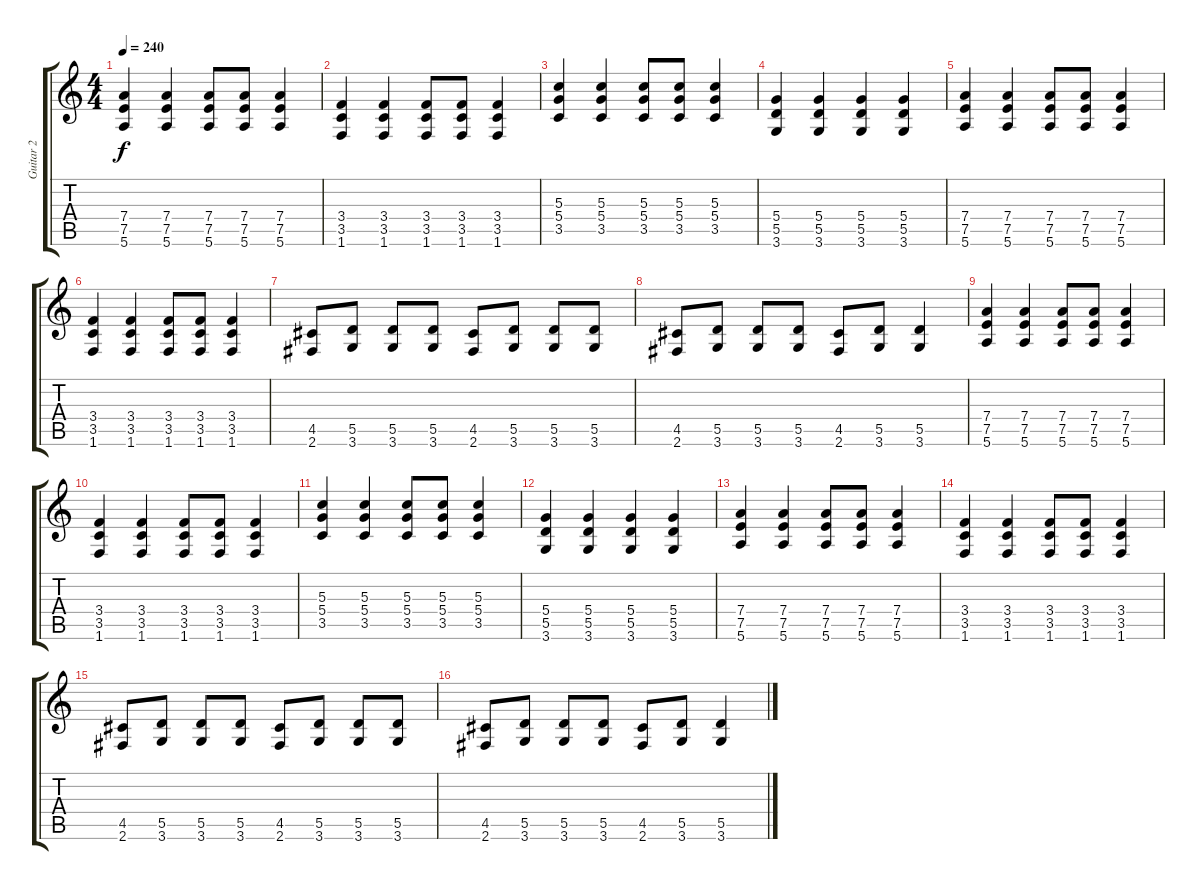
\track ("Guitar 2" "Guitar 2") {instrument distortionguitar}
\staff {score tabs}
\tuning (E4 B3 G3 D3 A2 E2) {hide}
\ts (4 4)
\tempo 240
\clef g2
\ks c
(7.4 7.5 5.6).4{dy f instrument distortionguitar} (7.4 7.5 5.6).4 (7.4 7.5 5.6).8 (7.4 7.5 5.6).8 (7.4 7.5 5.6).4 |
(3.4 3.5 1.6).4 (3.4 3.5 1.6).4 (3.4 3.5 1.6).8 (3.4 3.5 1.6).8 (3.4 3.5 1.6).4 |
(5.3 5.4 3.5).4 (5.3 5.4 3.5).4 (5.3 5.4 3.5).8 (5.3 5.4 3.5).8 (5.3 5.4 3.5).4 |
(5.4 5.5 3.6).4 (5.4 5.5 3.6).4 (5.4 5.5 3.6).4 (5.4 5.5 3.6).4 |
(7.4 7.5 5.6).4 (7.4 7.5 5.6).4 (7.4 7.5 5.6).8 (7.4 7.5 5.6).8 (7.4 7.5 5.6).4 |
(3.4 3.5 1.6).4 (3.4 3.5 1.6).4 (3.4 3.5 1.6).8 (3.4 3.5 1.6).8 (3.4 3.5 1.6).4 |
(4.5 2.6).8 (5.5 3.6).8 (5.5 3.6).8 (5.5 3.6).8 (4.5 2.6).8 (5.5 3.6).8 (5.5 3.6).8 (5.5 3.6).8 |
(4.5 2.6).8 (5.5 3.6).8 (5.5 3.6).8 (5.5 3.6).8 (4.5 2.6).8 (5.5 3.6).8 (5.5 3.6).4 |
(7.4 7.5 5.6).4 (7.4 7.5 5.6).4 (7.4 7.5 5.6).8 (7.4 7.5 5.6).8 (7.4 7.5 5.6).4 |
(3.4 3.5 1.6).4 (3.4 3.5 1.6).4 (3.4 3.5 1.6).8 (3.4 3.5 1.6).8 (3.4 3.5 1.6).4 |
(5.3 5.4 3.5).4 (5.3 5.4 3.5).4 (5.3 5.4 3.5).8 (5.3 5.4 3.5).8 (5.3 5.4 3.5).4 |
(5.4 5.5 3.6).4 (5.4 5.5 3.6).4 (5.4 5.5 3.6).4 (5.4 5.5 3.6).4 |
(7.4 7.5 5.6).4 (7.4 7.5 5.6).4 (7.4 7.5 5.6).8 (7.4 7.5 5.6).8 (7.4 7.5 5.6).4 |
(3.4 3.5 1.6).4 (3.4 3.5 1.6).4 (3.4 3.5 1.6).8 (3.4 3.5 1.6).8 (3.4 3.5 1.6).4 |
(4.5 2.6).8 (5.5 3.6).8 (5.5 3.6).8 (5.5 3.6).8 (4.5 2.6).8 (5.5 3.6).8 (5.5 3.6).8 (5.5 3.6).8 |
(4.5 2.6).8 (5.5 3.6).8 (5.5 3.6).8 (5.5 3.6).8 (4.5 2.6).8 (5.5 3.6).8 (5.5 3.6).4
